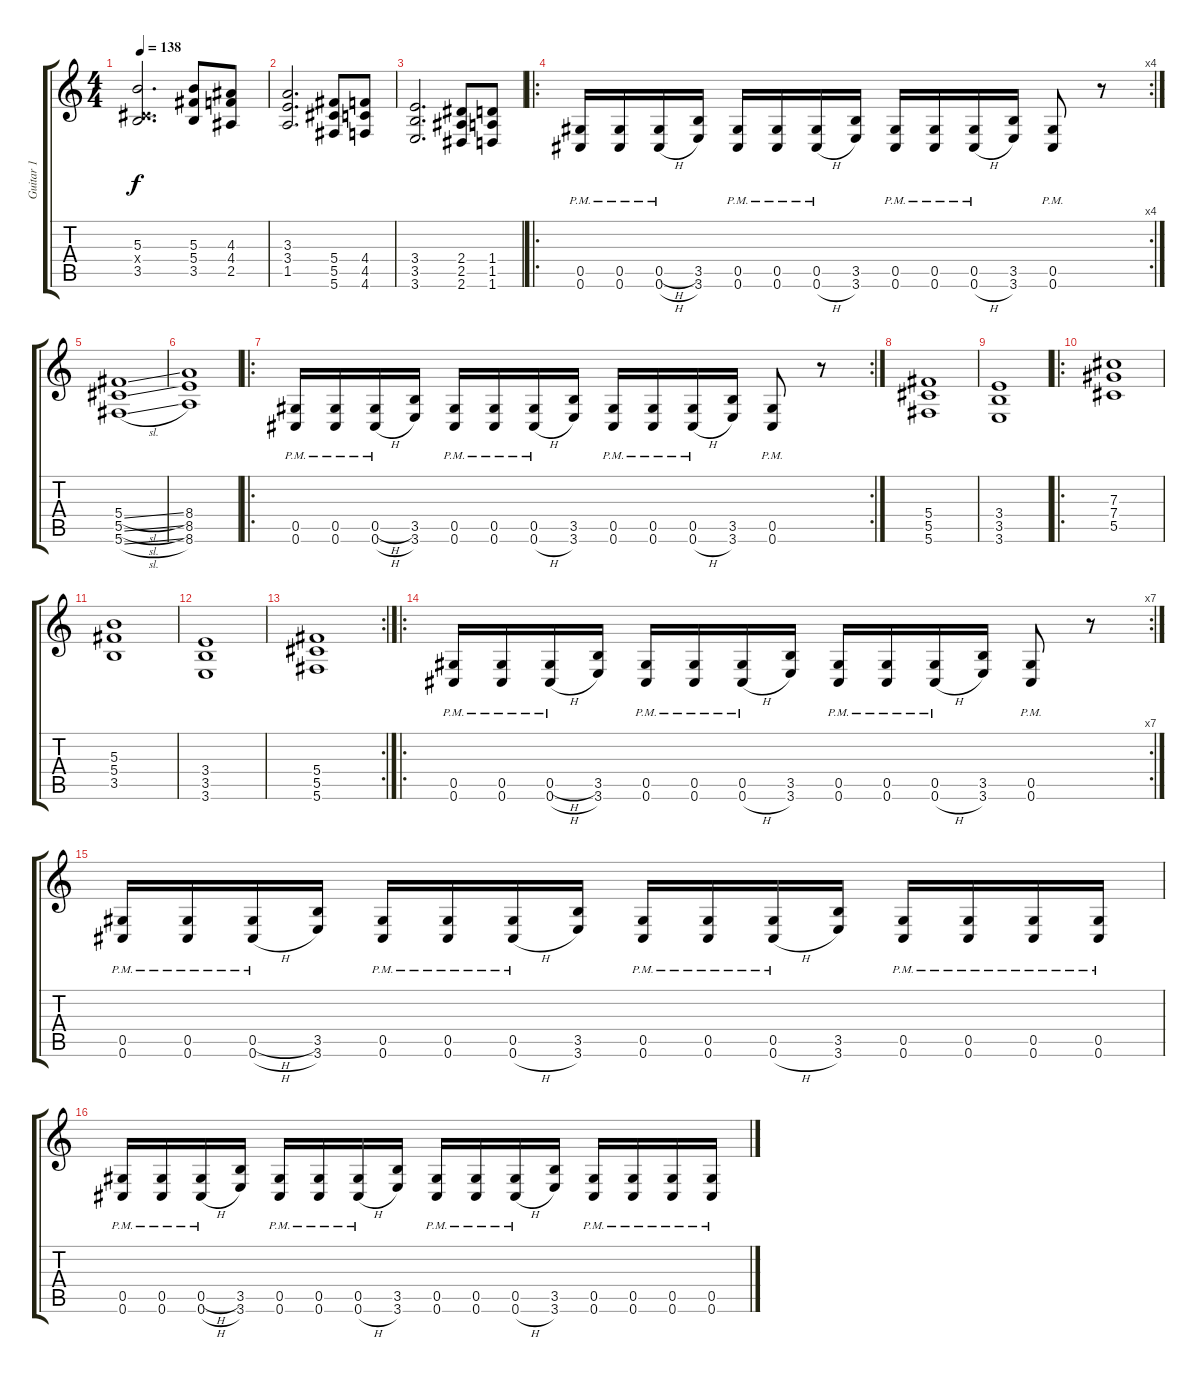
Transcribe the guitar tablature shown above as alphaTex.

\track ("Guitar 1" "Guitar 1") {instrument distortionguitar}
\staff {score tabs}
\tuning (Eb4 Bb3 Gb3 Db3 Ab2 Db2) {hide}
\ts (4 4)
\tempo 138
\clef g2
\ks c
(5.3 0.4{x} 3.5).2{d dy f} (5.3 5.4 3.5).8 (4.3 4.4 2.5).8 |
(3.3 3.4 1.5).2{d} (5.4 5.5 5.6).8 (4.4 4.5 4.6).8 |
(3.4 3.5 3.6).2{d} (2.4 2.5 2.6).8 (1.4 1.5 1.6).8 |
\ro
\rc 4
(0.5{pm} 0.6{pm}).16 (0.5{pm} 0.6{pm}).16 (0.5{h pm} 0.6{h pm}).16 (3.5 3.6).16 (0.5{pm} 0.6{pm}).16 (0.5{pm} 0.6{pm}).16 (0.5{pm} 0.6{h pm}).16 (3.5 3.6).16 (0.5{pm} 0.6{pm}).16 (0.5{pm} 0.6{pm}).16 (0.5{pm} 0.6{h pm}).16 (3.5 3.6).16 (0.5{pm} 0.6{pm}).8 r.8 |
(5.4{sl} 5.5{sl} 5.6{sl}).1 |
(8.4 8.5 8.6).1 |
\ro
\rc 2
(0.5{pm} 0.6{pm}).16 (0.5{pm} 0.6{pm}).16 (0.5{h pm} 0.6{h pm}).16 (3.5 3.6).16 (0.5{pm} 0.6{pm}).16 (0.5{pm} 0.6{pm}).16 (0.5{pm} 0.6{h pm}).16 (3.5 3.6).16 (0.5{pm} 0.6{pm}).16 (0.5{pm} 0.6{pm}).16 (0.5{pm} 0.6{h pm}).16 (3.5 3.6).16 (0.5{pm} 0.6{pm}).8 r.8 |
(5.4 5.5 5.6).1 |
(3.4 3.5 3.6).1 |
\ro
(7.3 7.4 5.5).1 |
(5.3 5.4 3.5).1 |
(3.4 3.5 3.6).1 |
\rc 2
(5.4 5.5 5.6).1 |
\ro
\rc 7
(0.5{pm} 0.6{pm}).16 (0.5{pm} 0.6{pm}).16 (0.5{h pm} 0.6{h pm}).16 (3.5 3.6).16 (0.5{pm} 0.6{pm}).16 (0.5{pm} 0.6{pm}).16 (0.5{pm} 0.6{h pm}).16 (3.5 3.6).16 (0.5{pm} 0.6{pm}).16 (0.5{pm} 0.6{pm}).16 (0.5{pm} 0.6{h pm}).16 (3.5 3.6).16 (0.5{pm} 0.6{pm}).8 r.8 |
(0.5{pm} 0.6{pm}).16 (0.5{pm} 0.6{pm}).16 (0.5{h pm} 0.6{h pm}).16 (3.5 3.6).16 (0.5{pm} 0.6{pm}).16 (0.5{pm} 0.6{pm}).16 (0.5{pm} 0.6{h pm}).16 (3.5 3.6).16 (0.5{pm} 0.6{pm}).16 (0.5{pm} 0.6{pm}).16 (0.5{pm} 0.6{h pm}).16 (3.5 3.6).16 (0.5{pm} 0.6{pm}).16 (0.5{pm} 0.6{pm}).16 (0.5{pm} 0.6{pm}).16 (0.5{pm} 0.6{pm}).16 |
(0.5{pm} 0.6{pm}).16 (0.5{pm} 0.6{pm}).16 (0.5{h pm} 0.6{h pm}).16 (3.5 3.6).16 (0.5{pm} 0.6{pm}).16 (0.5{pm} 0.6{pm}).16 (0.5{pm} 0.6{h pm}).16 (3.5 3.6).16 (0.5{pm} 0.6{pm}).16 (0.5{pm} 0.6{pm}).16 (0.5{pm} 0.6{h pm}).16 (3.5 3.6).16 (0.5{pm} 0.6{pm}).16 (0.5{pm} 0.6{pm}).16 (0.5{pm} 0.6{pm}).16 (0.5{pm} 0.6{pm}).16
